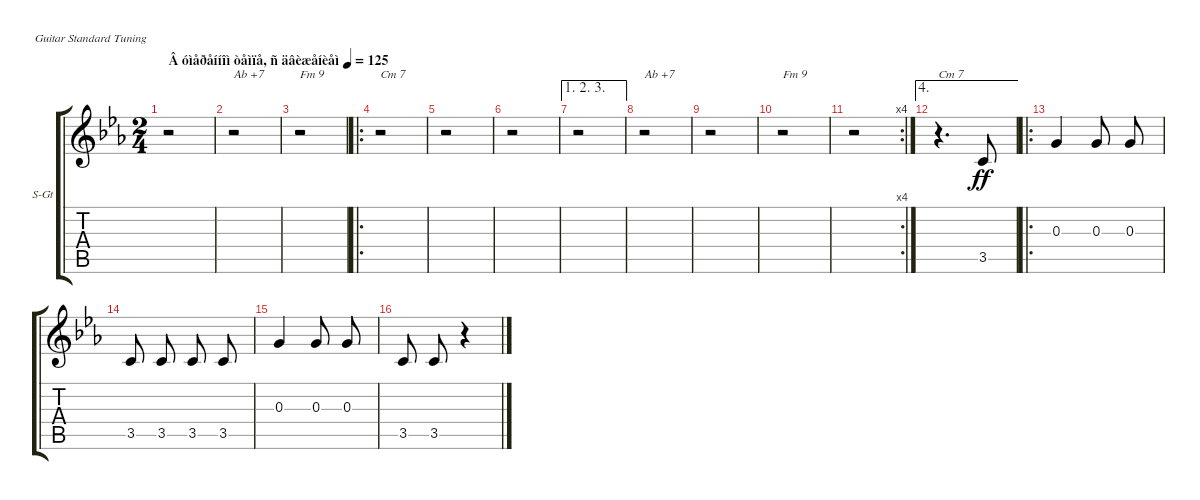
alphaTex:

\bracketExtendMode groupsimilarinstruments
\firstSystemTrackNameOrientation horizontal
\otherSystemsTrackNameOrientation horizontal
\track ("ìåëîäèÿ" "S-Gt") {instrument accordion}
\staff {score tabs}
\tuning (E4 B3 G3 D3 A2 E2)
\displaytranspose 12
\ts (2 4)
\beaming (8 2 2)
\tempo (125 "Â óìåðåííîì òåìïå, ñ äâèæåíèåì")
\clef g2
\ks cminor
r.2{dy ff instrument accordion} |
r.2{txt "Ab +7"} |
r.2{txt "Fm 9"} |
\ro
r.2{txt "Cm 7"} |
r.2 |
r.2 |
\ae (1 2 3)
r.2 |
r.2{txt "Ab +7"} |
r.2 |
r.2{txt "Fm 9"} |
\rc 4
r.2 |
\ae 4
r.4{d txt "Cm 7"} 3.5.8 |
\ro
0.3.4 0.3.8{beam split} 0.3.8 |
3.5.8{beam split} 3.5.8 3.5.8{beam split} 3.5.8 |
0.3.4 0.3.8{beam split} 0.3.8 |
3.5.8{beam split} 3.5.8 r.4
